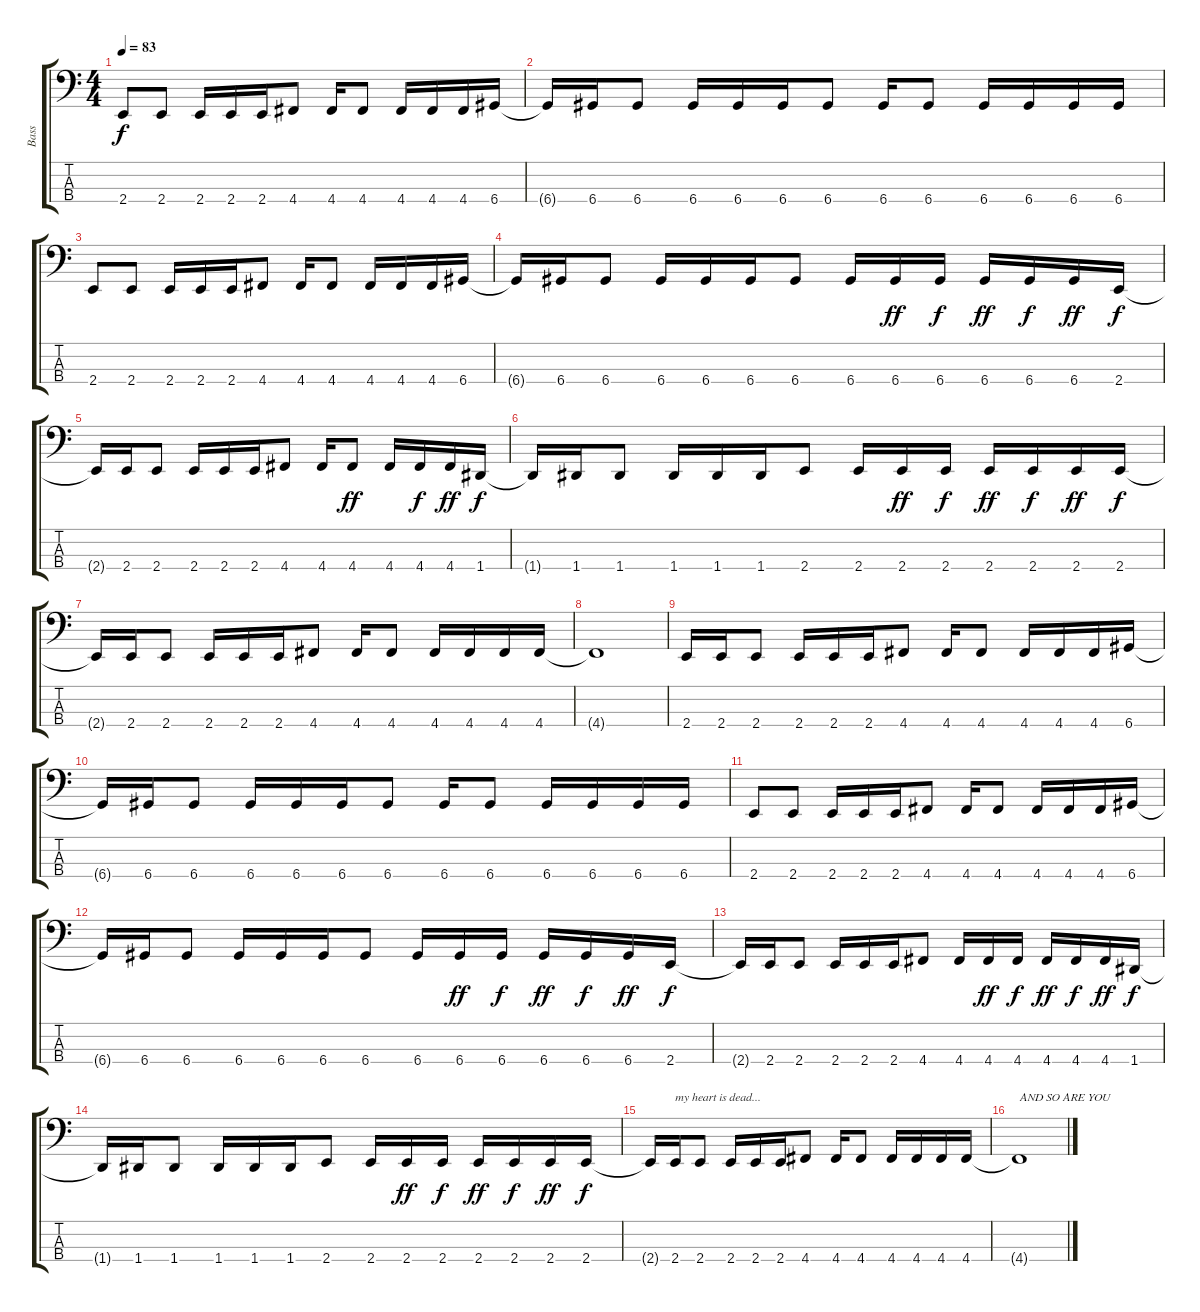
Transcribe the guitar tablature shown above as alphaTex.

\track ("Bass" "Bass") {instrument electricbasspick}
\staff {score tabs}
\tuning (F2 C2 G1 D1) {hide}
\ts (4 4)
\tempo 83
\clef f4
\ks c
2.4.8{dy f} 2.4.8 2.4.16 2.4.16 2.4.16 4.4.8 4.4.16 4.4.8 4.4.16 4.4.16 4.4.16 6.4.16 |
6.4{t}.16 6.4.16 6.4.8 6.4.16 6.4.16 6.4.16 6.4.8 6.4.16 6.4.8 6.4.16 6.4.16 6.4.16 6.4.16 |
2.4.8 2.4.8 2.4.16 2.4.16 2.4.16 4.4.8 4.4.16 4.4.8 4.4.16 4.4.16 4.4.16 6.4.16 |
6.4{t}.16 6.4.16 6.4.8 6.4.16 6.4.16 6.4.16 6.4.8 6.4.16 6.4.16{dy ff} 6.4.16{dy f} 6.4.16{dy ff} 6.4.16{dy f} 6.4.16{dy ff} 2.4.16{dy f} |
2.4{t}.16 2.4.16 2.4.8 2.4.16 2.4.16 2.4.16 4.4.8 4.4.16 4.4.8{dy ff} 4.4.16 4.4.16{dy f} 4.4.16{dy ff} 1.4.16{dy f} |
1.4{t}.16 1.4.16 1.4.8 1.4.16 1.4.16 1.4.16 2.4.8 2.4.16 2.4.16{dy ff} 2.4.16{dy f} 2.4.16{dy ff} 2.4.16{dy f} 2.4.16{dy ff} 2.4.16{dy f} |
2.4{t}.16 2.4.16 2.4.8 2.4.16 2.4.16 2.4.16 4.4.8 4.4.16 4.4.8 4.4.16 4.4.16 4.4.16 4.4.16 |
4.4{t}.1 |
2.4.16 2.4.16 2.4.8 2.4.16 2.4.16 2.4.16 4.4.8 4.4.16 4.4.8 4.4.16 4.4.16 4.4.16 6.4.16 |
6.4{t}.16 6.4.16 6.4.8 6.4.16 6.4.16 6.4.16 6.4.8 6.4.16 6.4.8 6.4.16 6.4.16 6.4.16 6.4.16 |
2.4.8 2.4.8 2.4.16 2.4.16 2.4.16 4.4.8 4.4.16 4.4.8 4.4.16 4.4.16 4.4.16 6.4.16 |
6.4{t}.16 6.4.16 6.4.8 6.4.16 6.4.16 6.4.16 6.4.8 6.4.16 6.4.16{dy ff} 6.4.16{dy f} 6.4.16{dy ff} 6.4.16{dy f} 6.4.16{dy ff} 2.4.16{dy f} |
2.4{t}.16 2.4.16 2.4.8 2.4.16 2.4.16 2.4.16 4.4.8 4.4.16 4.4.16{dy ff} 4.4.16{dy f} 4.4.16{dy ff} 4.4.16{dy f} 4.4.16{dy ff} 1.4.16{dy f} |
1.4{t}.16 1.4.16 1.4.8 1.4.16 1.4.16 1.4.16 2.4.8 2.4.16 2.4.16{dy ff} 2.4.16{dy f} 2.4.16{dy ff} 2.4.16{dy f} 2.4.16{dy ff} 2.4.16{dy f} |
2.4{t}.16 2.4.16{txt "my heart is dead..."} 2.4.8 2.4.16 2.4.16 2.4.16 4.4.8 4.4.16 4.4.8 4.4.16 4.4.16 4.4.16 4.4.16 |
4.4{t}.1{txt "AND SO ARE YOU"}
